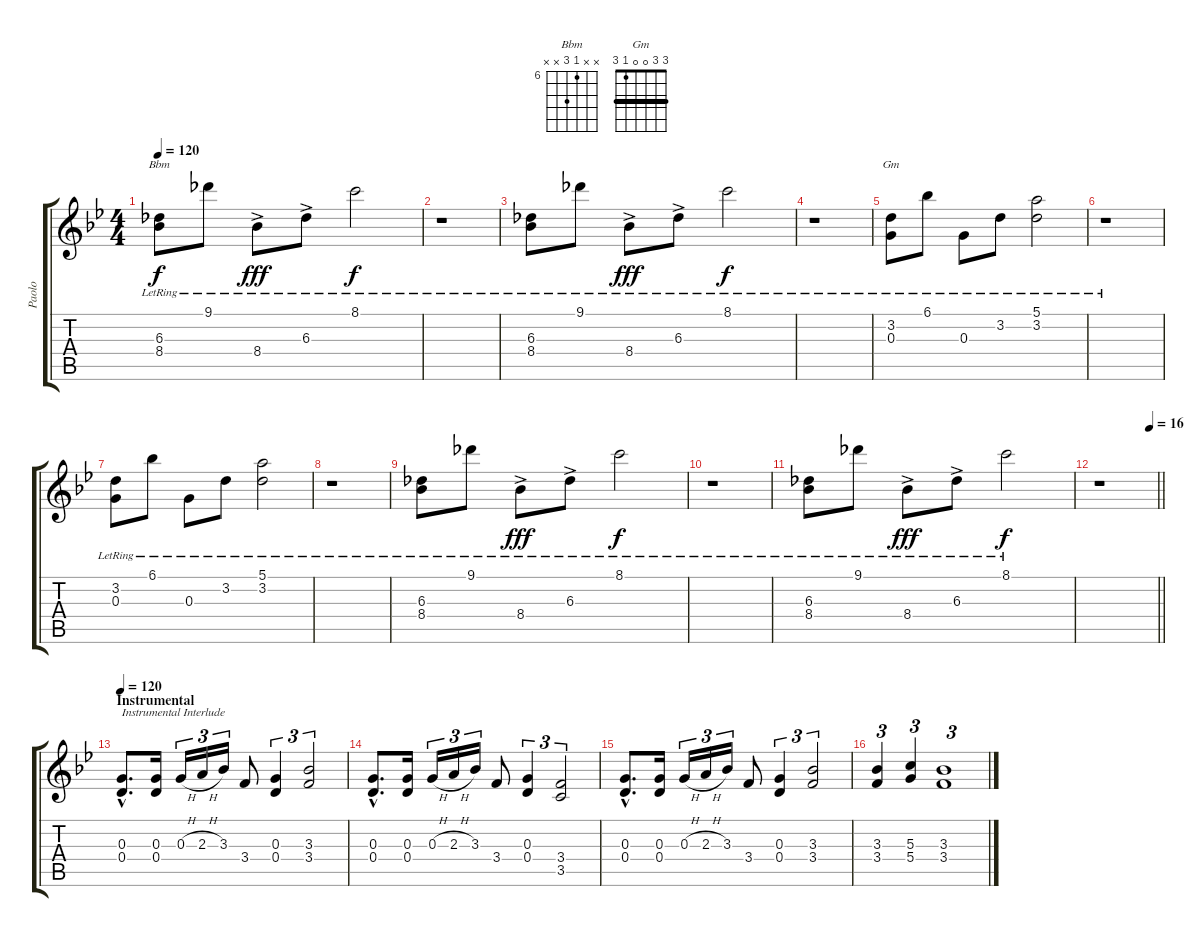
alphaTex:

\track ("Paolo" "Paolo") {instrument overdrivenguitar}
\staff {score tabs}
\tuning (E4 B3 G3 D3 A2 E2) {hide}
\chord ("Bbm" x x 6 8 x x) {firstfret 6}
\chord ("Gm" 3 3 0 0 1 3) {barre 3}
\ts (4 4)
\tempo 120
\clef g2
\ks gminor
(6.3{lr} 8.4{lr}).8{ch "Bbm" dy f instrument electricguitarjazz} 9.1{lr}.8 8.4{ac lr}.8{dy fff} 6.3{ac lr}.8 8.1{lr}.2{dy f} |
r.1 |
(6.3{lr} 8.4{lr}).8{instrument electricguitarjazz} 9.1{lr}.8 8.4{ac lr}.8{dy fff} 6.3{ac lr}.8 8.1{lr}.2{dy f} |
r.1 |
(3.2{lr} 0.3{lr}).8{ch "Gm" instrument electricguitarjazz} 6.1{lr}.8 0.3{lr}.8 3.2{lr}.8 (5.1{lr} 3.2{lr}).2 |
r.1 |
(3.2{lr} 0.3{lr}).8{instrument electricguitarjazz} 6.1{lr}.8 0.3{lr}.8 3.2{lr}.8 (5.1{lr} 3.2{lr}).2 |
r.1 |
(6.3{lr} 8.4{lr}).8{instrument electricguitarjazz} 9.1{lr}.8 8.4{ac lr}.8{dy fff} 6.3{ac lr}.8 8.1{lr}.2{dy f} |
r.1 |
(6.3{lr} 8.4{lr}).8{instrument electricguitarjazz} 9.1{lr}.8 8.4{ac lr}.8{dy fff} 6.3{ac lr}.8 8.1{lr}.2{dy f} |
\tempo (16 0.875)
\barLineRight lightlight
r.1 |
\section ("" "Instrumental")
\tempo 120
(0.3{hac} 0.4{hac}).8{d txt "Instrumental Interlude" instrument overdrivenguitar} (0.3 0.4).16 0.3{h}.16{tu (3 2)} 2.3{h}.16{tu (3 2)} 3.3.16{tu (3 2)} 3.4.8 (0.3 0.4).4{tu (3 2)} (3.3 3.4).2{tu (3 2)} |
(0.3{hac} 0.4{hac}).8{d} (0.3 0.4).16 0.3{h}.16{tu (3 2)} 2.3{h}.16{tu (3 2)} 3.3.16{tu (3 2)} 3.4.8 (0.3 0.4).4{tu (3 2)} (3.4 3.5).2{tu (3 2)} |
(0.3{hac} 0.4{hac}).8{d} (0.3 0.4).16 0.3{h}.16{tu (3 2)} 2.3{h}.16{tu (3 2)} 3.3.16{tu (3 2)} 3.4.8 (0.3 0.4).4{tu (3 2)} (3.3 3.4).2{tu (3 2)} |
(3.3 3.4).4{tu (3 2)} (5.3 5.4).4{tu (3 2)} (3.3 3.4).1{tu (3 2)}
